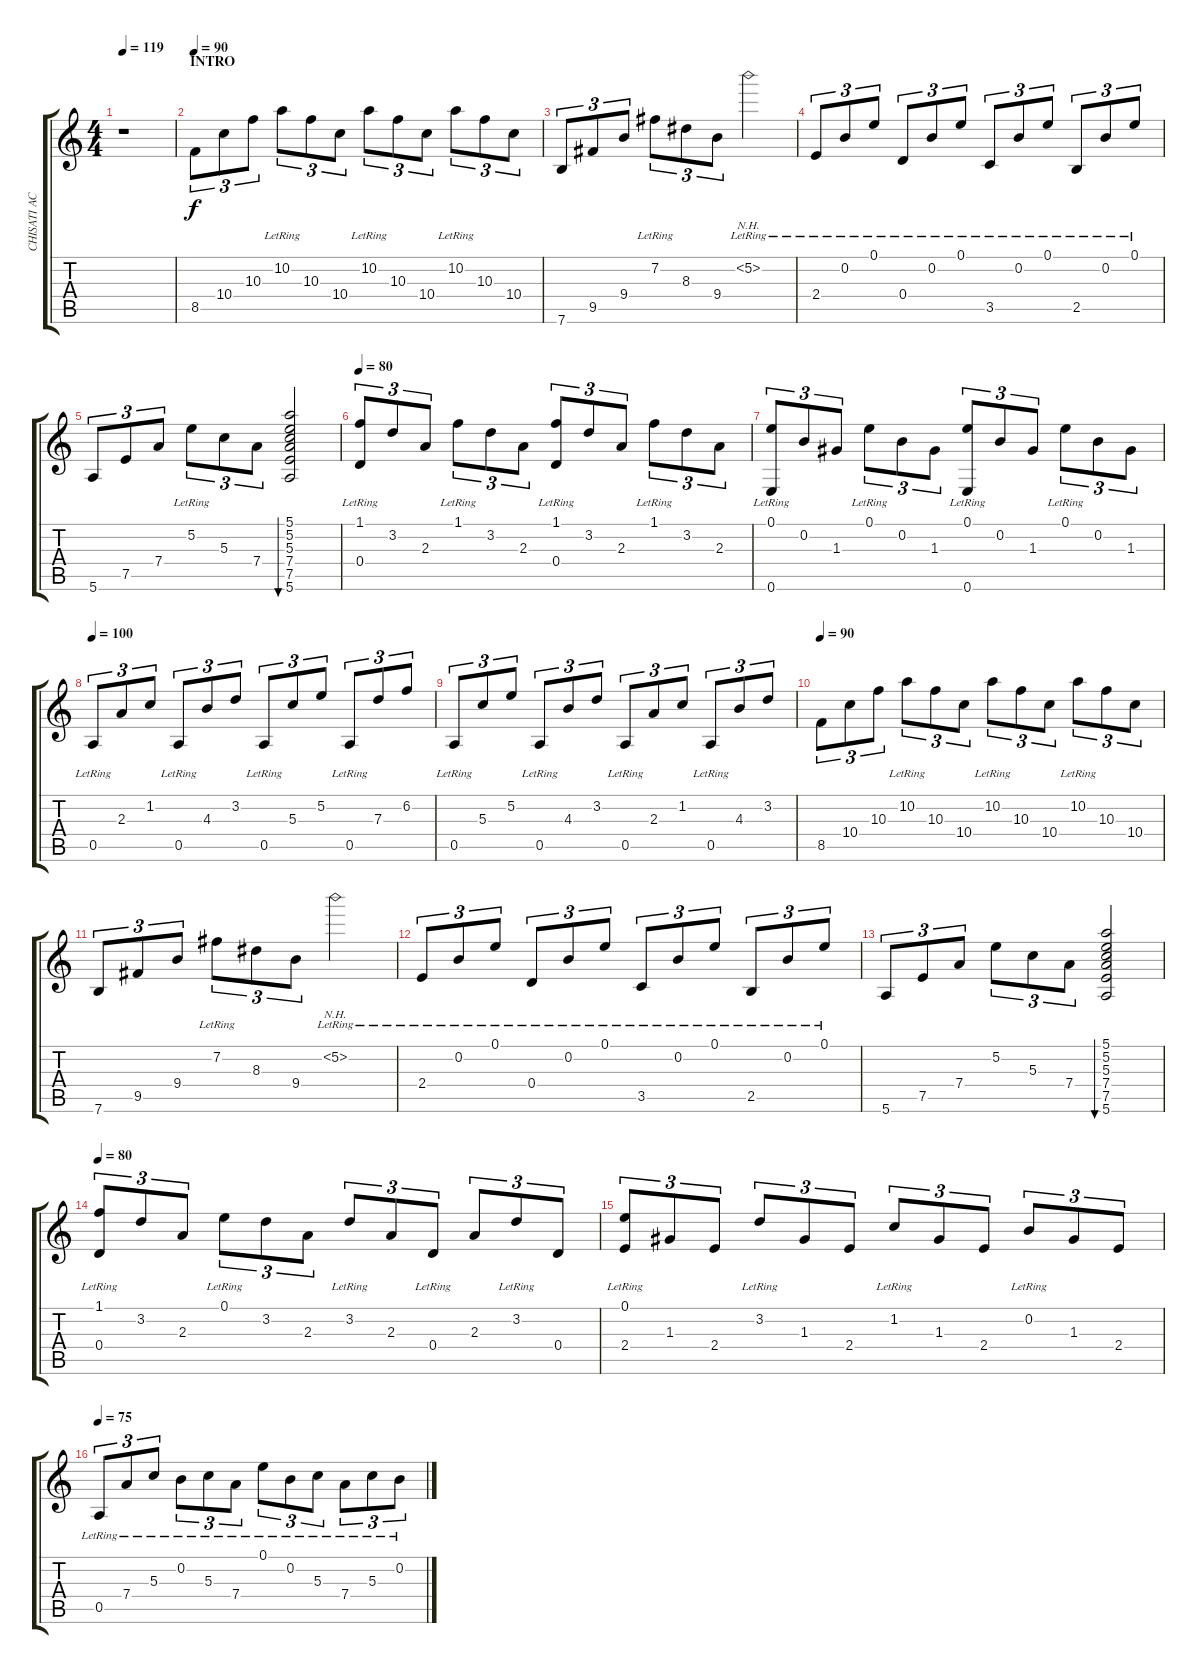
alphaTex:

\track ("CHISATI ACCOUSTIC" "CHISATI AC") {instrument acousticguitarnylon}
\staff {score tabs}
\tuning (E4 B3 G3 D3 A2 E2) {hide}
\ts (4 4)
\tempo 119
\clef g2
\ks c
r.1{dy f instrument acousticguitarnylon} |
\section ("" "INTRO")
\tempo 90
8.5.8{tu (3 2)} 10.4.8{tu (3 2)} 10.3.8{tu (3 2)} 10.2{lr}.8{tu (3 2)} 10.3.8{tu (3 2)} 10.4.8{tu (3 2)} 10.2{lr}.8{tu (3 2)} 10.3.8{tu (3 2)} 10.4.8{tu (3 2)} 10.2{lr}.8{tu (3 2)} 10.3.8{tu (3 2)} 10.4.8{tu (3 2)} |
7.6.8{tu (3 2)} 9.5.8{tu (3 2)} 9.4.8{tu (3 2)} 7.2{lr}.8{tu (3 2)} 8.3.8{tu (3 2)} 9.4.8{tu (3 2)} 5.2{nh lr}.2 |
2.4{lr}.8{tu (3 2)} 0.2{lr}.8{tu (3 2)} 0.1{lr}.8{tu (3 2)} 0.4{lr}.8{tu (3 2)} 0.2{lr}.8{tu (3 2)} 0.1{lr}.8{tu (3 2)} 3.5{lr}.8{tu (3 2)} 0.2{lr}.8{tu (3 2)} 0.1{lr}.8{tu (3 2)} 2.5{lr}.8{tu (3 2)} 0.2{lr}.8{tu (3 2)} 0.1{lr}.8{tu (3 2)} |
5.6.8{tu (3 2)} 7.5.8{tu (3 2)} 7.4.8{tu (3 2)} 5.2{lr}.8{tu (3 2)} 5.3.8{tu (3 2)} 7.4.8{tu (3 2)} (5.1 5.2 5.3 7.4 7.5 5.6).2{bu 120} |
\tempo 80
(1.1{lr} 0.4{lr}).8{tu (3 2)} 3.2.8{tu (3 2)} 2.3.8{tu (3 2)} 1.1{lr}.8{tu (3 2)} 3.2.8{tu (3 2)} 2.3.8{tu (3 2)} (1.1{lr} 0.4{lr}).8{tu (3 2)} 3.2.8{tu (3 2)} 2.3.8{tu (3 2)} 1.1{lr}.8{tu (3 2)} 3.2.8{tu (3 2)} 2.3.8{tu (3 2)} |
(0.1{lr} 0.6{lr}).8{tu (3 2)} 0.2.8{tu (3 2)} 1.3.8{tu (3 2)} 0.1{lr}.8{tu (3 2)} 0.2.8{tu (3 2)} 1.3.8{tu (3 2)} (0.1{lr} 0.6{lr}).8{tu (3 2)} 0.2.8{tu (3 2)} 1.3.8{tu (3 2)} 0.1{lr}.8{tu (3 2)} 0.2.8{tu (3 2)} 1.3.8{tu (3 2)} |
\tempo 100
0.5{lr}.8{tu (3 2)} 2.3.8{tu (3 2)} 1.2.8{tu (3 2)} 0.5{lr}.8{tu (3 2)} 4.3.8{tu (3 2)} 3.2.8{tu (3 2)} 0.5{lr}.8{tu (3 2)} 5.3.8{tu (3 2)} 5.2.8{tu (3 2)} 0.5{lr}.8{tu (3 2)} 7.3.8{tu (3 2)} 6.2.8{tu (3 2)} |
0.5{lr}.8{tu (3 2)} 5.3.8{tu (3 2)} 5.2.8{tu (3 2)} 0.5{lr}.8{tu (3 2)} 4.3.8{tu (3 2)} 3.2.8{tu (3 2)} 0.5{lr}.8{tu (3 2)} 2.3.8{tu (3 2)} 1.2.8{tu (3 2)} 0.5{lr}.8{tu (3 2)} 4.3.8{tu (3 2)} 3.2.8{tu (3 2)} |
\tempo 90
8.5.8{tu (3 2)} 10.4.8{tu (3 2)} 10.3.8{tu (3 2)} 10.2{lr}.8{tu (3 2)} 10.3.8{tu (3 2)} 10.4.8{tu (3 2)} 10.2{lr}.8{tu (3 2)} 10.3.8{tu (3 2)} 10.4.8{tu (3 2)} 10.2{lr}.8{tu (3 2)} 10.3.8{tu (3 2)} 10.4.8{tu (3 2)} |
7.6.8{tu (3 2)} 9.5.8{tu (3 2)} 9.4.8{tu (3 2)} 7.2{lr}.8{tu (3 2)} 8.3.8{tu (3 2)} 9.4.8{tu (3 2)} 5.2{nh lr}.2 |
2.4{lr}.8{tu (3 2)} 0.2{lr}.8{tu (3 2)} 0.1{lr}.8{tu (3 2)} 0.4{lr}.8{tu (3 2)} 0.2{lr}.8{tu (3 2)} 0.1{lr}.8{tu (3 2)} 3.5{lr}.8{tu (3 2)} 0.2{lr}.8{tu (3 2)} 0.1{lr}.8{tu (3 2)} 2.5{lr}.8{tu (3 2)} 0.2{lr}.8{tu (3 2)} 0.1{lr}.8{tu (3 2)} |
5.6.8{tu (3 2)} 7.5.8{tu (3 2)} 7.4.8{tu (3 2)} 5.2.8{tu (3 2)} 5.3.8{tu (3 2)} 7.4.8{tu (3 2)} (5.1 5.2 5.3 7.4 7.5 5.6).2{bu 120} |
\tempo 80
(1.1{lr} 0.4{lr}).8{tu (3 2)} 3.2.8{tu (3 2)} 2.3.8{tu (3 2)} 0.1{lr}.8{tu (3 2)} 3.2.8{tu (3 2)} 2.3.8{tu (3 2)} 3.2{lr}.8{tu (3 2)} 2.3.8{tu (3 2)} 0.4{lr}.8{tu (3 2)} 2.3.8{tu (3 2)} 3.2{lr}.8{tu (3 2)} 0.4.8{tu (3 2)} |
(0.1{lr} 2.4{lr}).8{tu (3 2)} 1.3.8{tu (3 2)} 2.4.8{tu (3 2)} 3.2{lr}.8{tu (3 2)} 1.3.8{tu (3 2)} 2.4.8{tu (3 2)} 1.2{lr}.8{tu (3 2)} 1.3.8{tu (3 2)} 2.4.8{tu (3 2)} 0.2{lr}.8{tu (3 2)} 1.3.8{tu (3 2)} 2.4.8{tu (3 2)} |
\tempo 75
0.5{lr}.8{tu (3 2)} 7.4{lr}.8{tu (3 2)} 5.3{lr}.8{tu (3 2)} 0.2{lr}.8{tu (3 2)} 5.3{lr}.8{tu (3 2)} 7.4{lr}.8{tu (3 2)} 0.1{lr}.8{tu (3 2)} 0.2{lr}.8{tu (3 2)} 5.3{lr}.8{tu (3 2)} 7.4{lr}.8{tu (3 2)} 5.3{lr}.8{tu (3 2)} 0.2{lr}.8{tu (3 2)}
